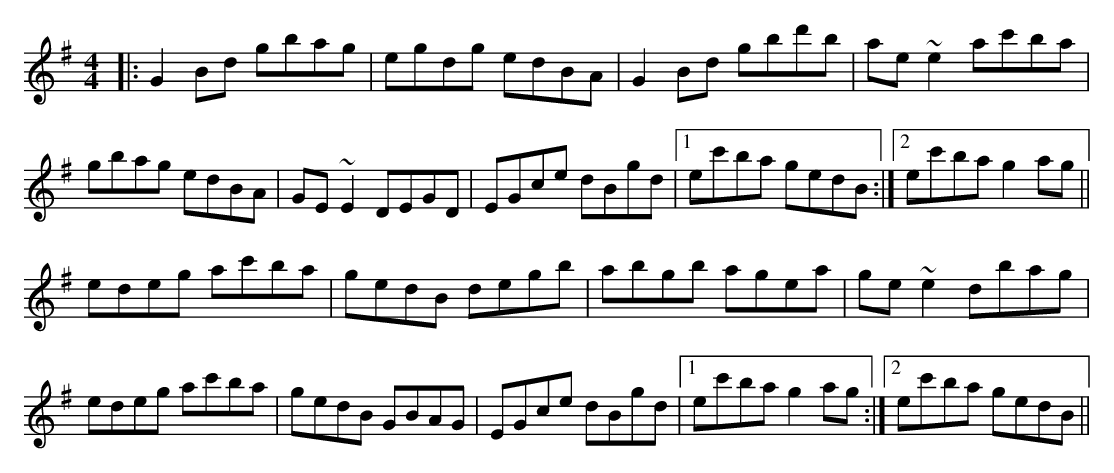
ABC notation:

X:1
M:4/4
K:G
|:G2Bd gbag|egdg edBA|G2Bd gbd'b|ae~e2 ac'ba|
gbag edBA|GE~E2 DEGD|EGce dBgd|1 ec'ba gedB:|2 ec'ba g2ag||
edeg ac'ba|gedB degb|abgb agea|ge~e2 dbag|
edeg ac'ba|gedB GBAG|EGce dBgd|1 ec'ba g2ag:|2 ec'ba gedB||
